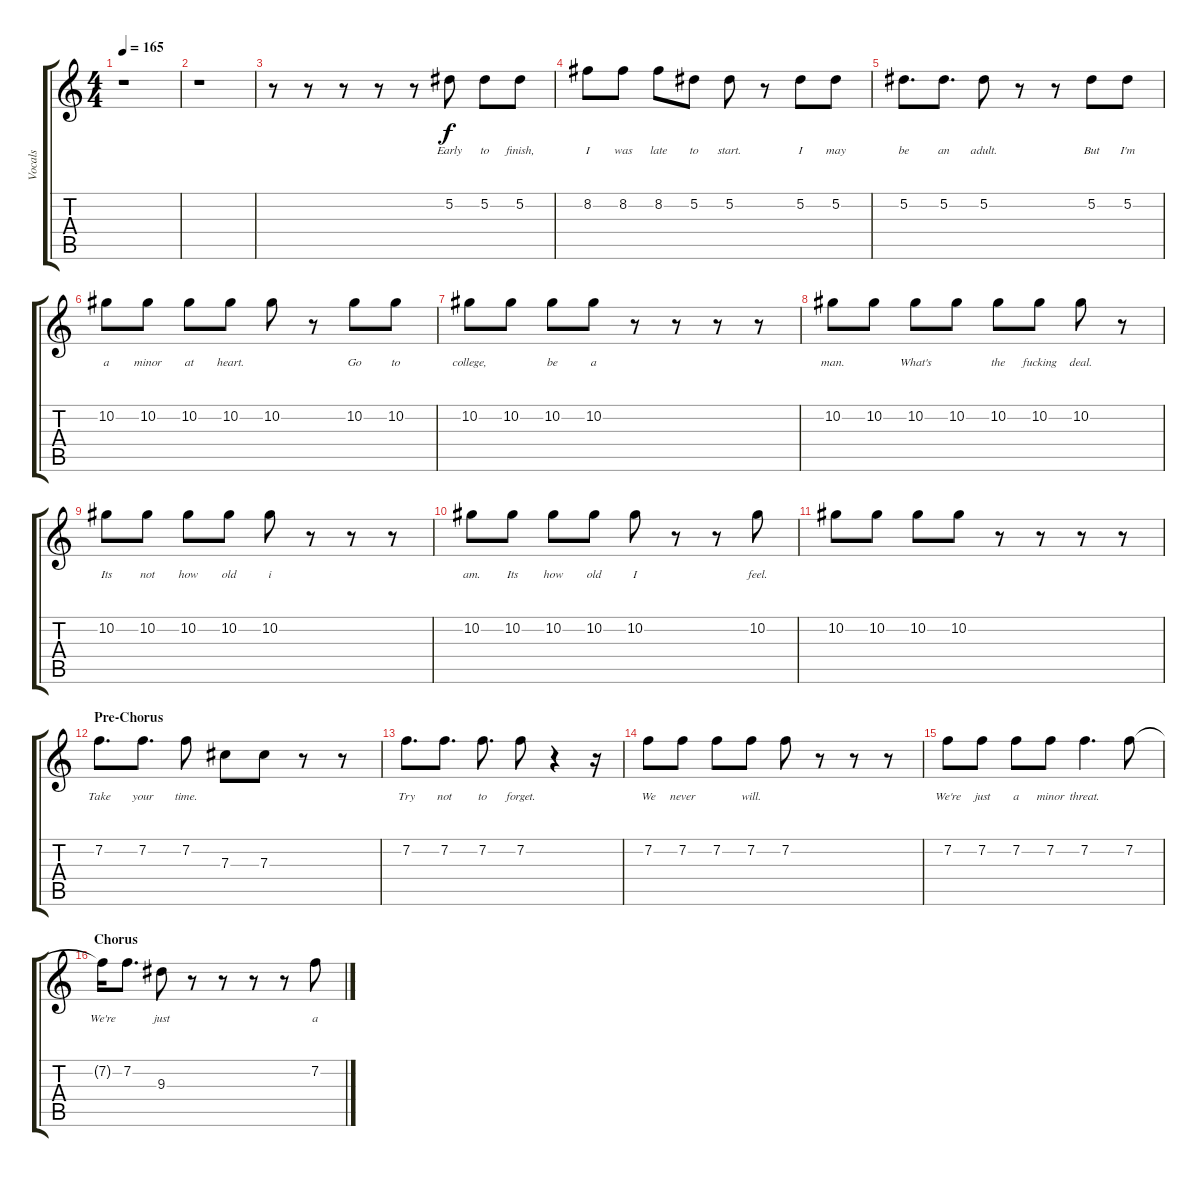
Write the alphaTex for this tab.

\track ("Vocals" "Vocals") {instrument overdrivenguitar}
\staff {score tabs}
\tuning (Eb4 Bb3 Gb3 Db3 Ab2 Eb2) {hide}
\ts (4 4)
\tempo 165
\clef g2
\ks c
r.1{dy f} |
r.1 |
r.8 r.8 r.8 r.8 r.8 5.2.8{lyrics (0 "Early") lyrics (1 "") lyrics (2 "") lyrics (3 "") lyrics (4 "")} 5.2.8{lyrics (0 "to") lyrics (1 "") lyrics (2 "") lyrics (3 "") lyrics (4 "")} 5.2.8{lyrics (0 "finish,") lyrics (1 "") lyrics (2 "") lyrics (3 "") lyrics (4 "")} |
8.2.8{lyrics (0 "I") lyrics (1 "") lyrics (2 "") lyrics (3 "") lyrics (4 "")} 8.2.8{lyrics (0 "was") lyrics (1 "") lyrics (2 "") lyrics (3 "") lyrics (4 "")} 8.2.8{lyrics (0 "late") lyrics (1 "") lyrics (2 "") lyrics (3 "") lyrics (4 "")} 5.2.8{lyrics (0 "to") lyrics (1 "") lyrics (2 "") lyrics (3 "") lyrics (4 "")} 5.2.8{lyrics (0 "start.") lyrics (1 "") lyrics (2 "") lyrics (3 "") lyrics (4 "")} r.8 5.2.8{lyrics (0 "I") lyrics (1 "") lyrics (2 "") lyrics (3 "") lyrics (4 "")} 5.2.8{lyrics (0 "may") lyrics (1 "") lyrics (2 "") lyrics (3 "") lyrics (4 "")} |
5.2.8{d lyrics (0 "be") lyrics (1 "") lyrics (2 "") lyrics (3 "") lyrics (4 "")} 5.2.8{d lyrics (0 "an") lyrics (1 "") lyrics (2 "") lyrics (3 "") lyrics (4 "")} 5.2.8{lyrics (0 "adult.") lyrics (1 "") lyrics (2 "") lyrics (3 "") lyrics (4 "")} r.8 r.8 5.2.8{lyrics (0 "But") lyrics (1 "") lyrics (2 "") lyrics (3 "") lyrics (4 "")} 5.2.8{lyrics (0 "I'm") lyrics (1 "") lyrics (2 "") lyrics (3 "") lyrics (4 "")} |
10.2.8{lyrics (0 "a") lyrics (1 "") lyrics (2 "") lyrics (3 "") lyrics (4 "")} 10.2.8{lyrics (0 "minor") lyrics (1 "") lyrics (2 "") lyrics (3 "") lyrics (4 "")} 10.2.8{lyrics (0 "at") lyrics (1 "") lyrics (2 "") lyrics (3 "") lyrics (4 "")} 10.2.8{lyrics (0 "heart.") lyrics (1 "") lyrics (2 "") lyrics (3 "") lyrics (4 "")} 10.2.8{lyrics (0 "") lyrics (1 "") lyrics (2 "") lyrics (3 "") lyrics (4 "")} r.8 10.2.8{lyrics (0 "Go") lyrics (1 "") lyrics (2 "") lyrics (3 "") lyrics (4 "")} 10.2.8{lyrics (0 "to") lyrics (1 "") lyrics (2 "") lyrics (3 "") lyrics (4 "")} |
10.2.8{lyrics (0 "college,") lyrics (1 "") lyrics (2 "") lyrics (3 "") lyrics (4 "")} 10.2.8{lyrics (0 "") lyrics (1 "") lyrics (2 "") lyrics (3 "") lyrics (4 "")} 10.2.8{lyrics (0 "be") lyrics (1 "") lyrics (2 "") lyrics (3 "") lyrics (4 "")} 10.2.8{lyrics (0 "a") lyrics (1 "") lyrics (2 "") lyrics (3 "") lyrics (4 "")} r.8 r.8 r.8 r.8 |
10.2.8{lyrics (0 "man.") lyrics (1 "") lyrics (2 "") lyrics (3 "") lyrics (4 "")} 10.2.8{lyrics (0 "") lyrics (1 "") lyrics (2 "") lyrics (3 "") lyrics (4 "")} 10.2.8{lyrics (0 "What's") lyrics (1 "") lyrics (2 "") lyrics (3 "") lyrics (4 "")} 10.2.8{lyrics (0 "") lyrics (1 "") lyrics (2 "") lyrics (3 "") lyrics (4 "")} 10.2.8{lyrics (0 "the") lyrics (1 "") lyrics (2 "") lyrics (3 "") lyrics (4 "")} 10.2.8{lyrics (0 "fucking") lyrics (1 "") lyrics (2 "") lyrics (3 "") lyrics (4 "")} 10.2.8{lyrics (0 "deal.") lyrics (1 "") lyrics (2 "") lyrics (3 "") lyrics (4 "")} r.8 |
10.2.8{lyrics (0 "Its") lyrics (1 "") lyrics (2 "") lyrics (3 "") lyrics (4 "")} 10.2.8{lyrics (0 "not") lyrics (1 "") lyrics (2 "") lyrics (3 "") lyrics (4 "")} 10.2.8{lyrics (0 "how") lyrics (1 "") lyrics (2 "") lyrics (3 "") lyrics (4 "")} 10.2.8{lyrics (0 "old") lyrics (1 "") lyrics (2 "") lyrics (3 "") lyrics (4 "")} 10.2.8{lyrics (0 "i") lyrics (1 "") lyrics (2 "") lyrics (3 "") lyrics (4 "")} r.8 r.8 r.8 |
10.2.8{lyrics (0 "am.") lyrics (1 "") lyrics (2 "") lyrics (3 "") lyrics (4 "")} 10.2.8{lyrics (0 "Its") lyrics (1 "") lyrics (2 "") lyrics (3 "") lyrics (4 "")} 10.2.8{lyrics (0 "how") lyrics (1 "") lyrics (2 "") lyrics (3 "") lyrics (4 "")} 10.2.8{lyrics (0 "old") lyrics (1 "") lyrics (2 "") lyrics (3 "") lyrics (4 "")} 10.2.8{lyrics (0 "I") lyrics (1 "") lyrics (2 "") lyrics (3 "") lyrics (4 "")} r.8 r.8 10.2.8{lyrics (0 "feel.") lyrics (1 "") lyrics (2 "") lyrics (3 "") lyrics (4 "")} |
10.2.8{lyrics (0 "") lyrics (1 "") lyrics (2 "") lyrics (3 "") lyrics (4 "")} 10.2.8{lyrics (0 "") lyrics (1 "") lyrics (2 "") lyrics (3 "") lyrics (4 "")} 10.2.8{lyrics (0 "") lyrics (1 "") lyrics (2 "") lyrics (3 "") lyrics (4 "")} 10.2.8{lyrics (0 "") lyrics (1 "") lyrics (2 "") lyrics (3 "") lyrics (4 "")} r.8 r.8 r.8 r.8 |
\section ("" "Pre-Chorus")
7.2.8{d lyrics (0 "Take") lyrics (1 "") lyrics (2 "") lyrics (3 "") lyrics (4 "")} 7.2.8{d lyrics (0 "your") lyrics (1 "") lyrics (2 "") lyrics (3 "") lyrics (4 "")} 7.2.8{lyrics (0 "time.") lyrics (1 "") lyrics (2 "") lyrics (3 "") lyrics (4 "")} 7.3.8{lyrics (0 "") lyrics (1 "") lyrics (2 "") lyrics (3 "") lyrics (4 "")} 7.3.8{lyrics (0 "") lyrics (1 "") lyrics (2 "") lyrics (3 "") lyrics (4 "")} r.8 r.8 |
7.2.8{d lyrics (0 "Try") lyrics (1 "") lyrics (2 "") lyrics (3 "") lyrics (4 "")} 7.2.8{d lyrics (0 "not") lyrics (1 "") lyrics (2 "") lyrics (3 "") lyrics (4 "")} 7.2.8{d lyrics (0 "to") lyrics (1 "") lyrics (2 "") lyrics (3 "") lyrics (4 "")} 7.2.8{lyrics (0 "forget.") lyrics (1 "") lyrics (2 "") lyrics (3 "") lyrics (4 "")} r.4 r.16 |
7.2.8{lyrics (0 "We") lyrics (1 "") lyrics (2 "") lyrics (3 "") lyrics (4 "")} 7.2.8{lyrics (0 "never") lyrics (1 "") lyrics (2 "") lyrics (3 "") lyrics (4 "")} 7.2.8{lyrics (0 "") lyrics (1 "") lyrics (2 "") lyrics (3 "") lyrics (4 "")} 7.2.8{lyrics (0 "will.") lyrics (1 "") lyrics (2 "") lyrics (3 "") lyrics (4 "")} 7.2.8{lyrics (0 "") lyrics (1 "") lyrics (2 "") lyrics (3 "") lyrics (4 "")} r.8 r.8 r.8 |
7.2.8{lyrics (0 "We're") lyrics (1 "") lyrics (2 "") lyrics (3 "") lyrics (4 "")} 7.2.8{lyrics (0 "just") lyrics (1 "") lyrics (2 "") lyrics (3 "") lyrics (4 "")} 7.2.8{lyrics (0 "a") lyrics (1 "") lyrics (2 "") lyrics (3 "") lyrics (4 "")} 7.2.8{lyrics (0 "minor") lyrics (1 "") lyrics (2 "") lyrics (3 "") lyrics (4 "")} 7.2.4{d lyrics (0 "threat.") lyrics (1 "") lyrics (2 "") lyrics (3 "") lyrics (4 "")} 7.2.8{lyrics (0 "") lyrics (1 "") lyrics (2 "") lyrics (3 "") lyrics (4 "")} |
\section ("" "Chorus")
7.2{t}.16{lyrics (0 "We're") lyrics (1 "") lyrics (2 "") lyrics (3 "") lyrics (4 "")} 7.2.8{d lyrics (0 "") lyrics (1 "") lyrics (2 "") lyrics (3 "") lyrics (4 "")} 9.3.8{lyrics (0 "just") lyrics (1 "") lyrics (2 "") lyrics (3 "") lyrics (4 "")} r.8 r.8 r.8 r.8 7.2.8{lyrics (0 "a") lyrics (1 "") lyrics (2 "") lyrics (3 "") lyrics (4 "")}
